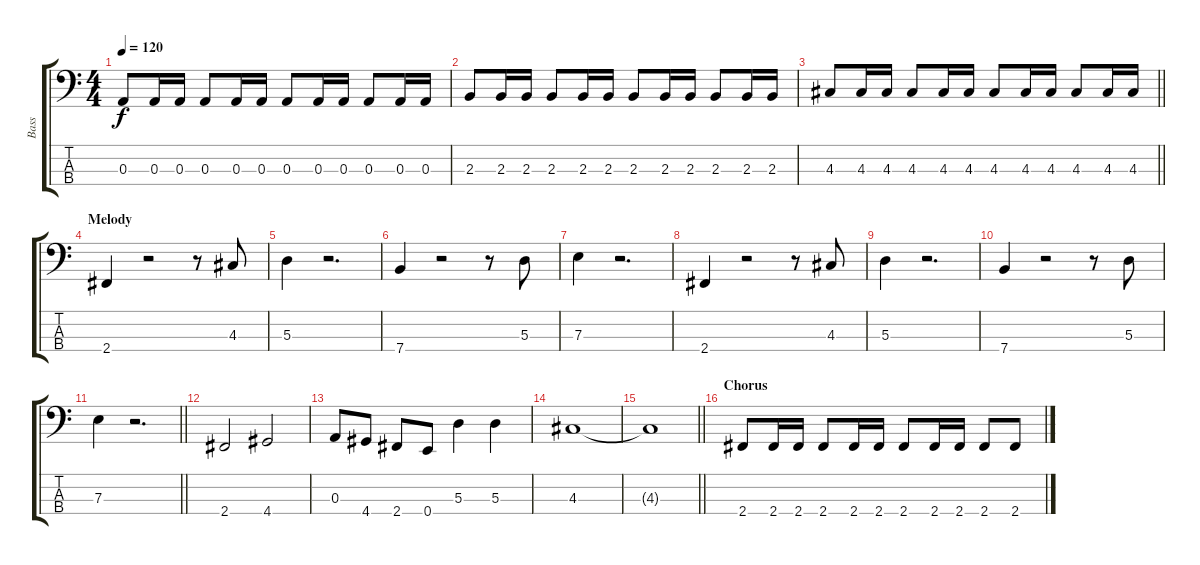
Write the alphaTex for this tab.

\track ("Bass" "Bass") {instrument electricbasspick}
\staff {score tabs}
\tuning (G2 D2 A1 E1) {hide}
\ts (4 4)
\tempo 120
\clef f4
\ks c
0.3.8{dy f} 0.3.16 0.3.16 0.3.8 0.3.16 0.3.16 0.3.8 0.3.16 0.3.16 0.3.8 0.3.16 0.3.16 |
2.3.8 2.3.16 2.3.16 2.3.8 2.3.16 2.3.16 2.3.8 2.3.16 2.3.16 2.3.8 2.3.16 2.3.16 |
\barLineRight lightlight
4.3.8 4.3.16 4.3.16 4.3.8 4.3.16 4.3.16 4.3.8 4.3.16 4.3.16 4.3.8 4.3.16 4.3.16 |
\section ("" "Melody")
2.4.4 r.2 r.8 4.3.8 |
5.3.4 r.2{d} |
7.4.4 r.2 r.8 5.3.8 |
7.3.4 r.2{d} |
2.4.4 r.2 r.8 4.3.8 |
5.3.4 r.2{d} |
7.4.4 r.2 r.8 5.3.8 |
\barLineRight lightlight
7.3.4 r.2{d} |
2.4.2 4.4.2 |
0.3.8 4.4.8 2.4.8 0.4.8 5.3.4 5.3.4 |
4.3.1 |
\barLineRight lightlight
4.3{t}.1 |
\section ("" "Chorus")
2.4.8 2.4.16 2.4.16 2.4.8 2.4.16 2.4.16 2.4.8 2.4.16 2.4.16 2.4.8 2.4.8
